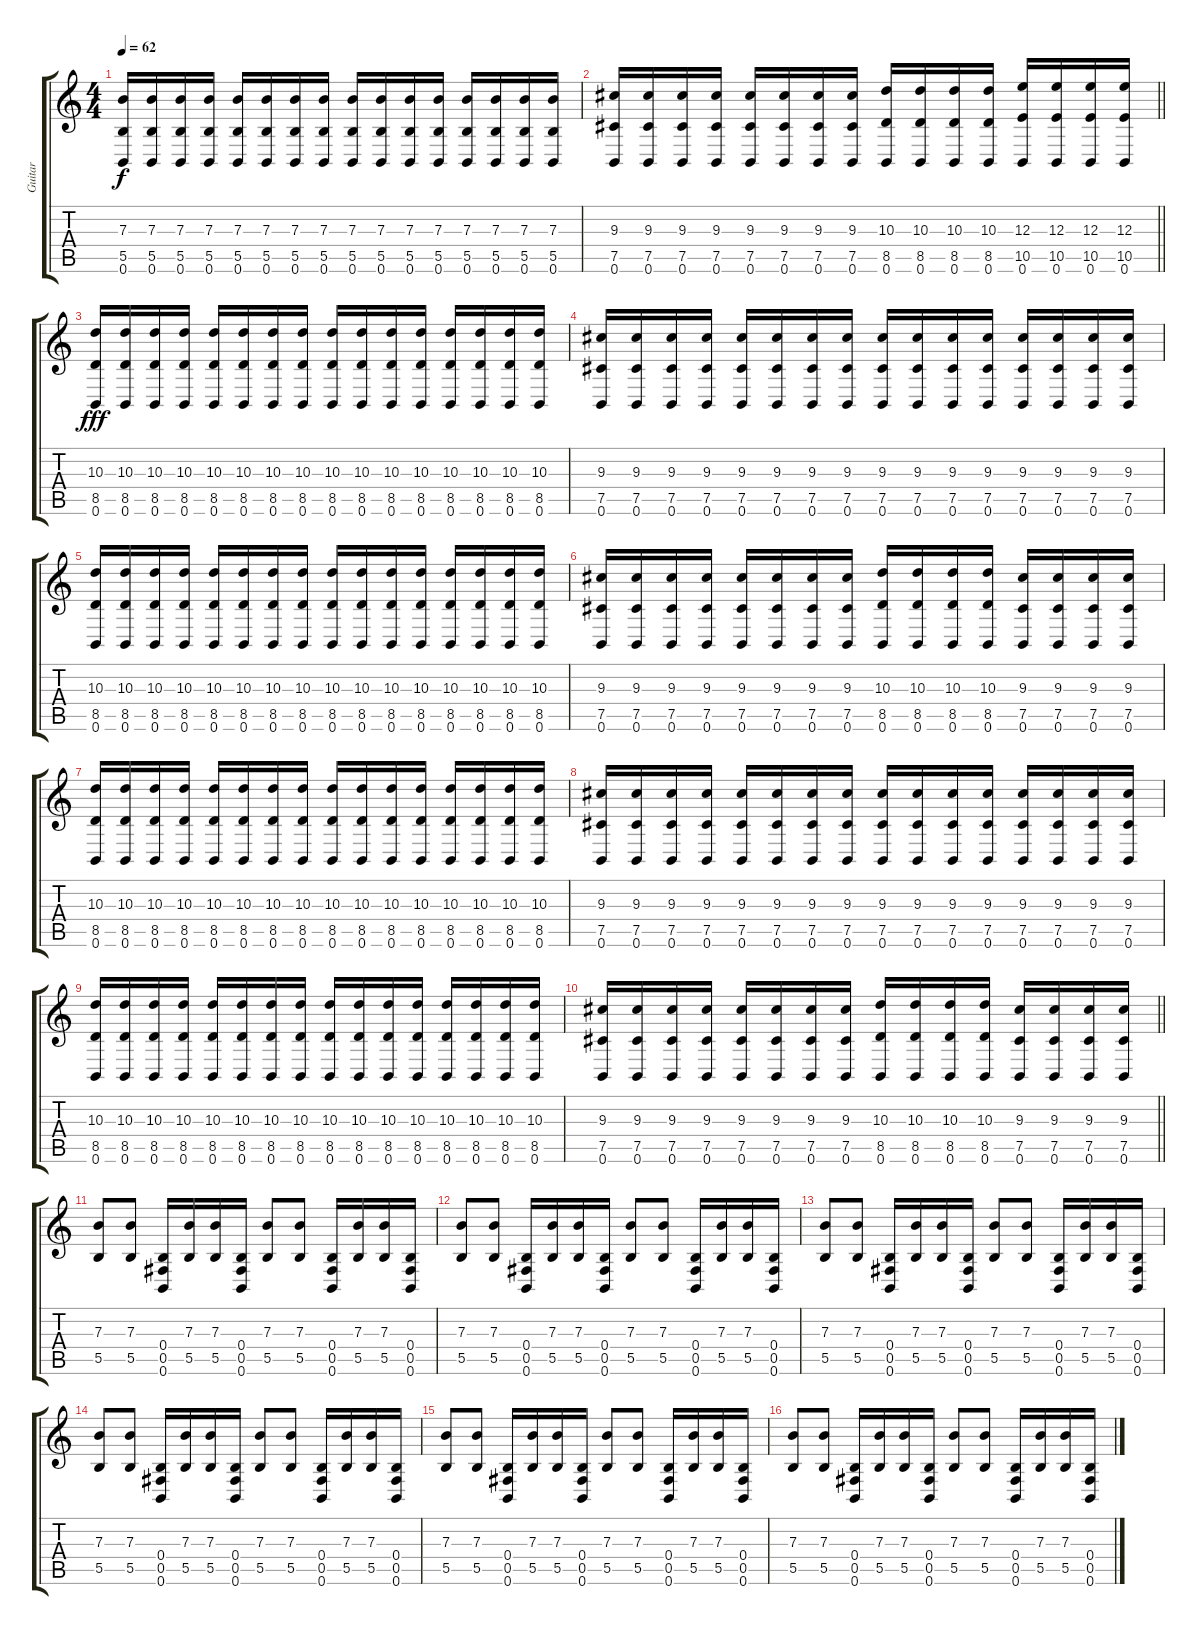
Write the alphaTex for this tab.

\track ("Guitar" "Guitar") {instrument distortionguitar}
\staff {score tabs}
\tuning (Db4 Ab3 E3 B2 Gb2 B1) {hide}
\ts (4 4)
\tempo 62
\clef g2
\ks c
(7.3 5.5 0.6).16{dy f} (7.3 5.5 0.6).16 (7.3 5.5 0.6).16 (7.3 5.5 0.6).16 (7.3 5.5 0.6).16 (7.3 5.5 0.6).16 (7.3 5.5 0.6).16 (7.3 5.5 0.6).16 (7.3 5.5 0.6).16 (7.3 5.5 0.6).16 (7.3 5.5 0.6).16 (7.3 5.5 0.6).16 (7.3 5.5 0.6).16 (7.3 5.5 0.6).16 (7.3 5.5 0.6).16 (7.3 5.5 0.6).16 |
\barLineRight lightlight
(9.3 7.5 0.6).16 (9.3 7.5 0.6).16 (9.3 7.5 0.6).16 (9.3 7.5 0.6).16 (9.3 7.5 0.6).16 (9.3 7.5 0.6).16 (9.3 7.5 0.6).16 (9.3 7.5 0.6).16 (10.3 8.5 0.6).16 (10.3 8.5 0.6).16 (10.3 8.5 0.6).16 (10.3 8.5 0.6).16 (12.3 10.5 0.6).16 (12.3 10.5 0.6).16 (12.3 10.5 0.6).16 (12.3 10.5 0.6).16 |
\section ("" "")
(10.3 8.5 0.6).16{dy fff} (10.3 8.5 0.6).16 (10.3 8.5 0.6).16 (10.3 8.5 0.6).16 (10.3 8.5 0.6).16 (10.3 8.5 0.6).16 (10.3 8.5 0.6).16 (10.3 8.5 0.6).16 (10.3 8.5 0.6).16 (10.3 8.5 0.6).16 (10.3 8.5 0.6).16 (10.3 8.5 0.6).16 (10.3 8.5 0.6).16 (10.3 8.5 0.6).16 (10.3 8.5 0.6).16 (10.3 8.5 0.6).16 |
(9.3 7.5 0.6).16 (9.3 7.5 0.6).16 (9.3 7.5 0.6).16 (9.3 7.5 0.6).16 (9.3 7.5 0.6).16 (9.3 7.5 0.6).16 (9.3 7.5 0.6).16 (9.3 7.5 0.6).16 (9.3 7.5 0.6).16 (9.3 7.5 0.6).16 (9.3 7.5 0.6).16 (9.3 7.5 0.6).16 (9.3 7.5 0.6).16 (9.3 7.5 0.6).16 (9.3 7.5 0.6).16 (9.3 7.5 0.6).16 |
(10.3 8.5 0.6).16 (10.3 8.5 0.6).16 (10.3 8.5 0.6).16 (10.3 8.5 0.6).16 (10.3 8.5 0.6).16 (10.3 8.5 0.6).16 (10.3 8.5 0.6).16 (10.3 8.5 0.6).16 (10.3 8.5 0.6).16 (10.3 8.5 0.6).16 (10.3 8.5 0.6).16 (10.3 8.5 0.6).16 (10.3 8.5 0.6).16 (10.3 8.5 0.6).16 (10.3 8.5 0.6).16 (10.3 8.5 0.6).16 |
(9.3 7.5 0.6).16 (9.3 7.5 0.6).16 (9.3 7.5 0.6).16 (9.3 7.5 0.6).16 (9.3 7.5 0.6).16 (9.3 7.5 0.6).16 (9.3 7.5 0.6).16 (9.3 7.5 0.6).16 (10.3 8.5 0.6).16 (10.3 8.5 0.6).16 (10.3 8.5 0.6).16 (10.3 8.5 0.6).16 (9.3 7.5 0.6).16 (9.3 7.5 0.6).16 (9.3 7.5 0.6).16 (9.3 7.5 0.6).16 |
(10.3 8.5 0.6).16 (10.3 8.5 0.6).16 (10.3 8.5 0.6).16 (10.3 8.5 0.6).16 (10.3 8.5 0.6).16 (10.3 8.5 0.6).16 (10.3 8.5 0.6).16 (10.3 8.5 0.6).16 (10.3 8.5 0.6).16 (10.3 8.5 0.6).16 (10.3 8.5 0.6).16 (10.3 8.5 0.6).16 (10.3 8.5 0.6).16 (10.3 8.5 0.6).16 (10.3 8.5 0.6).16 (10.3 8.5 0.6).16 |
(9.3 7.5 0.6).16 (9.3 7.5 0.6).16 (9.3 7.5 0.6).16 (9.3 7.5 0.6).16 (9.3 7.5 0.6).16 (9.3 7.5 0.6).16 (9.3 7.5 0.6).16 (9.3 7.5 0.6).16 (9.3 7.5 0.6).16 (9.3 7.5 0.6).16 (9.3 7.5 0.6).16 (9.3 7.5 0.6).16 (9.3 7.5 0.6).16 (9.3 7.5 0.6).16 (9.3 7.5 0.6).16 (9.3 7.5 0.6).16 |
(10.3 8.5 0.6).16 (10.3 8.5 0.6).16 (10.3 8.5 0.6).16 (10.3 8.5 0.6).16 (10.3 8.5 0.6).16 (10.3 8.5 0.6).16 (10.3 8.5 0.6).16 (10.3 8.5 0.6).16 (10.3 8.5 0.6).16 (10.3 8.5 0.6).16 (10.3 8.5 0.6).16 (10.3 8.5 0.6).16 (10.3 8.5 0.6).16 (10.3 8.5 0.6).16 (10.3 8.5 0.6).16 (10.3 8.5 0.6).16 |
\barLineRight lightlight
(9.3 7.5 0.6).16 (9.3 7.5 0.6).16 (9.3 7.5 0.6).16 (9.3 7.5 0.6).16 (9.3 7.5 0.6).16 (9.3 7.5 0.6).16 (9.3 7.5 0.6).16 (9.3 7.5 0.6).16 (10.3 8.5 0.6).16 (10.3 8.5 0.6).16 (10.3 8.5 0.6).16 (10.3 8.5 0.6).16 (9.3 7.5 0.6).16 (9.3 7.5 0.6).16 (9.3 7.5 0.6).16 (9.3 7.5 0.6).16 |
\section ("" "")
(7.3 5.5).8{instrument distortionguitar} (7.3 5.5).8 (0.4 0.5 0.6).16 (7.3 5.5).16 (7.3 5.5).16 (0.4 0.5 0.6).16 (7.3 5.5).8 (7.3 5.5).8 (0.4 0.5 0.6).16 (7.3 5.5).16 (7.3 5.5).16 (0.4 0.5 0.6).16 |
(7.3 5.5).8 (7.3 5.5).8 (0.4 0.5 0.6).16 (7.3 5.5).16 (7.3 5.5).16 (0.4 0.5 0.6).16 (7.3 5.5).8 (7.3 5.5).8 (0.4 0.5 0.6).16 (7.3 5.5).16 (7.3 5.5).16 (0.4 0.5 0.6).16 |
(7.3 5.5).8 (7.3 5.5).8 (0.4 0.5 0.6).16 (7.3 5.5).16 (7.3 5.5).16 (0.4 0.5 0.6).16 (7.3 5.5).8 (7.3 5.5).8 (0.4 0.5 0.6).16 (7.3 5.5).16 (7.3 5.5).16 (0.4 0.5 0.6).16 |
(7.3 5.5).8 (7.3 5.5).8 (0.4 0.5 0.6).16 (7.3 5.5).16 (7.3 5.5).16 (0.4 0.5 0.6).16 (7.3 5.5).8 (7.3 5.5).8 (0.4 0.5 0.6).16 (7.3 5.5).16 (7.3 5.5).16 (0.4 0.5 0.6).16 |
(7.3 5.5).8 (7.3 5.5).8 (0.4 0.5 0.6).16 (7.3 5.5).16 (7.3 5.5).16 (0.4 0.5 0.6).16 (7.3 5.5).8 (7.3 5.5).8 (0.4 0.5 0.6).16 (7.3 5.5).16 (7.3 5.5).16 (0.4 0.5 0.6).16 |
(7.3 5.5).8 (7.3 5.5).8 (0.4 0.5 0.6).16 (7.3 5.5).16 (7.3 5.5).16 (0.4 0.5 0.6).16 (7.3 5.5).8 (7.3 5.5).8 (0.4 0.5 0.6).16 (7.3 5.5).16 (7.3 5.5).16 (0.4 0.5 0.6).16
